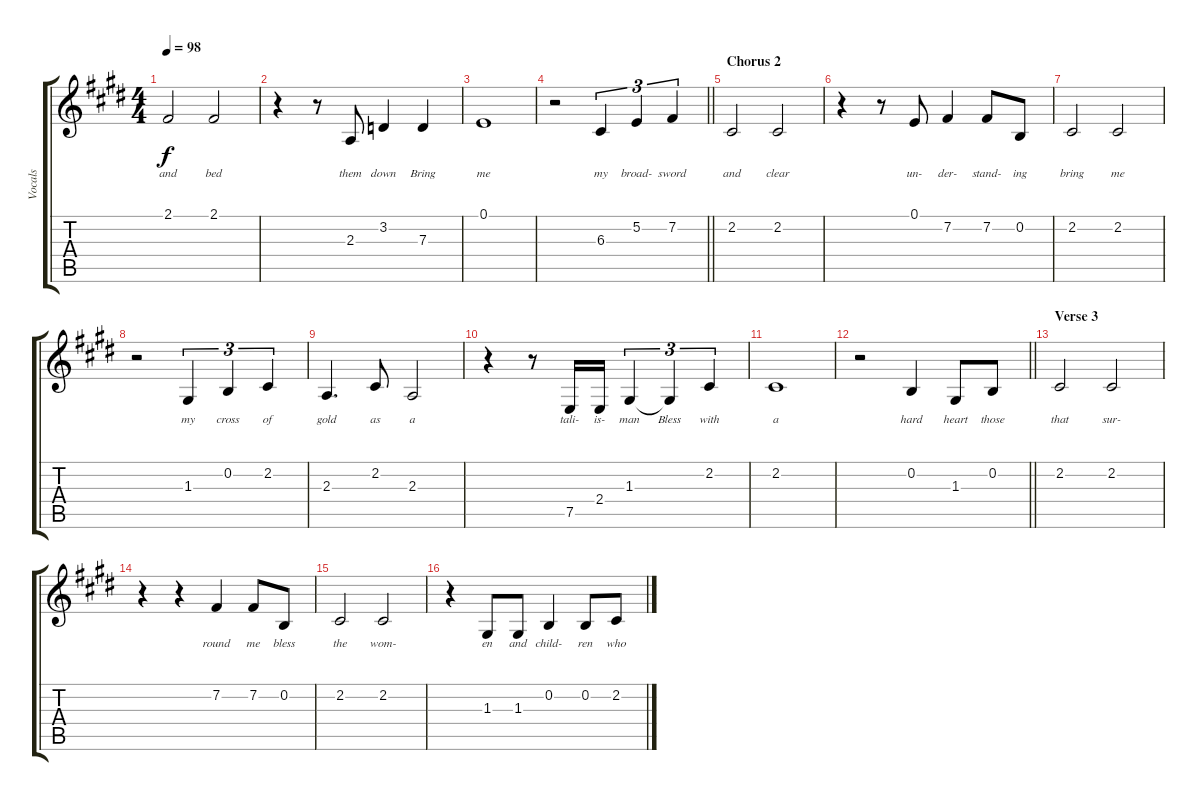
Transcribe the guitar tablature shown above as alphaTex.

\track ("Vocals" "Vocals") {instrument clarinet}
\staff {score tabs}
\tuning (E4 B3 G3 D3 A2 E2) {hide}
\ts (4 4)
\tempo 98
\clef g2
\ks c#minor
2.1.2{lyrics (0 "and") lyrics (1 "") lyrics (2 "") lyrics (3 "") lyrics (4 "") dy f} 2.1.2{lyrics (0 "bed") lyrics (1 "") lyrics (2 "") lyrics (3 "") lyrics (4 "")} |
r.4 r.8 2.3.8{lyrics (0 "them") lyrics (1 "") lyrics (2 "") lyrics (3 "") lyrics (4 "")} 3.2.4{lyrics (0 "down") lyrics (1 "") lyrics (2 "") lyrics (3 "") lyrics (4 "")} 7.3.4{lyrics (0 "Bring") lyrics (1 "") lyrics (2 "") lyrics (3 "") lyrics (4 "")} |
0.1.1{lyrics (0 "me") lyrics (1 "") lyrics (2 "") lyrics (3 "") lyrics (4 "")} |
\barLineRight lightlight
r.2 6.3.4{tu (3 2) lyrics (0 "my") lyrics (1 "") lyrics (2 "") lyrics (3 "") lyrics (4 "")} 5.2.4{tu (3 2) lyrics (0 "broad-") lyrics (1 "") lyrics (2 "") lyrics (3 "") lyrics (4 "")} 7.2.4{tu (3 2) lyrics (0 "sword") lyrics (1 "") lyrics (2 "") lyrics (3 "") lyrics (4 "")} |
\section ("" "Chorus 2")
2.2.2{lyrics (0 "and") lyrics (1 "") lyrics (2 "") lyrics (3 "") lyrics (4 "")} 2.2.2{lyrics (0 "clear") lyrics (1 "") lyrics (2 "") lyrics (3 "") lyrics (4 "")} |
r.4 r.8 0.1.8{lyrics (0 "un-") lyrics (1 "") lyrics (2 "") lyrics (3 "") lyrics (4 "")} 7.2.4{lyrics (0 "der-") lyrics (1 "") lyrics (2 "") lyrics (3 "") lyrics (4 "")} 7.2.8{lyrics (0 "stand-") lyrics (1 "") lyrics (2 "") lyrics (3 "") lyrics (4 "")} 0.2.8{lyrics (0 "ing") lyrics (1 "") lyrics (2 "") lyrics (3 "") lyrics (4 "")} |
2.2.2{lyrics (0 "bring") lyrics (1 "") lyrics (2 "") lyrics (3 "") lyrics (4 "")} 2.2.2{lyrics (0 "me") lyrics (1 "") lyrics (2 "") lyrics (3 "") lyrics (4 "")} |
r.2 1.3.4{tu (3 2) lyrics (0 "my") lyrics (1 "") lyrics (2 "") lyrics (3 "") lyrics (4 "")} 0.2.4{tu (3 2) lyrics (0 "cross") lyrics (1 "") lyrics (2 "") lyrics (3 "") lyrics (4 "")} 2.2.4{tu (3 2) lyrics (0 "of") lyrics (1 "") lyrics (2 "") lyrics (3 "") lyrics (4 "")} |
2.3.4{d lyrics (0 "gold") lyrics (1 "") lyrics (2 "") lyrics (3 "") lyrics (4 "")} 2.2.8{lyrics (0 "as") lyrics (1 "") lyrics (2 "") lyrics (3 "") lyrics (4 "")} 2.3.2{lyrics (0 "a") lyrics (1 "") lyrics (2 "") lyrics (3 "") lyrics (4 "")} |
r.4 r.8 7.5.16{lyrics (0 "tali-") lyrics (1 "") lyrics (2 "") lyrics (3 "") lyrics (4 "")} 2.4.16{lyrics (0 "is-") lyrics (1 "") lyrics (2 "") lyrics (3 "") lyrics (4 "")} 1.3.4{tu (3 2) lyrics (0 "man") lyrics (1 "") lyrics (2 "") lyrics (3 "") lyrics (4 "")} 1.3{t}.4{tu (3 2) lyrics (0 "Bless") lyrics (1 "") lyrics (2 "") lyrics (3 "") lyrics (4 "")} 2.2.4{tu (3 2) lyrics (0 "with") lyrics (1 "") lyrics (2 "") lyrics (3 "") lyrics (4 "")} |
2.2.1{lyrics (0 "a") lyrics (1 "") lyrics (2 "") lyrics (3 "") lyrics (4 "")} |
\barLineRight lightlight
r.2 0.2.4{lyrics (0 "hard") lyrics (1 "") lyrics (2 "") lyrics (3 "") lyrics (4 "")} 1.3.8{lyrics (0 "heart") lyrics (1 "") lyrics (2 "") lyrics (3 "") lyrics (4 "")} 0.2.8{lyrics (0 "those") lyrics (1 "") lyrics (2 "") lyrics (3 "") lyrics (4 "")} |
\section ("" "Verse 3")
2.2.2{lyrics (0 "that") lyrics (1 "") lyrics (2 "") lyrics (3 "") lyrics (4 "")} 2.2.2{lyrics (0 "sur-") lyrics (1 "") lyrics (2 "") lyrics (3 "") lyrics (4 "")} |
r.4 r.4 7.2.4{lyrics (0 "round") lyrics (1 "") lyrics (2 "") lyrics (3 "") lyrics (4 "")} 7.2.8{lyrics (0 "me") lyrics (1 "") lyrics (2 "") lyrics (3 "") lyrics (4 "")} 0.2.8{lyrics (0 "bless") lyrics (1 "") lyrics (2 "") lyrics (3 "") lyrics (4 "")} |
2.2.2{lyrics (0 "the") lyrics (1 "") lyrics (2 "") lyrics (3 "") lyrics (4 "")} 2.2.2{lyrics (0 "wom-") lyrics (1 "") lyrics (2 "") lyrics (3 "") lyrics (4 "")} |
r.4 1.3.8{lyrics (0 "en") lyrics (1 "") lyrics (2 "") lyrics (3 "") lyrics (4 "")} 1.3.8{lyrics (0 "and") lyrics (1 "") lyrics (2 "") lyrics (3 "") lyrics (4 "")} 0.2.4{lyrics (0 "child-") lyrics (1 "") lyrics (2 "") lyrics (3 "") lyrics (4 "")} 0.2.8{lyrics (0 "ren") lyrics (1 "") lyrics (2 "") lyrics (3 "") lyrics (4 "")} 2.2.8{lyrics (0 "who") lyrics (1 "") lyrics (2 "") lyrics (3 "") lyrics (4 "")}
